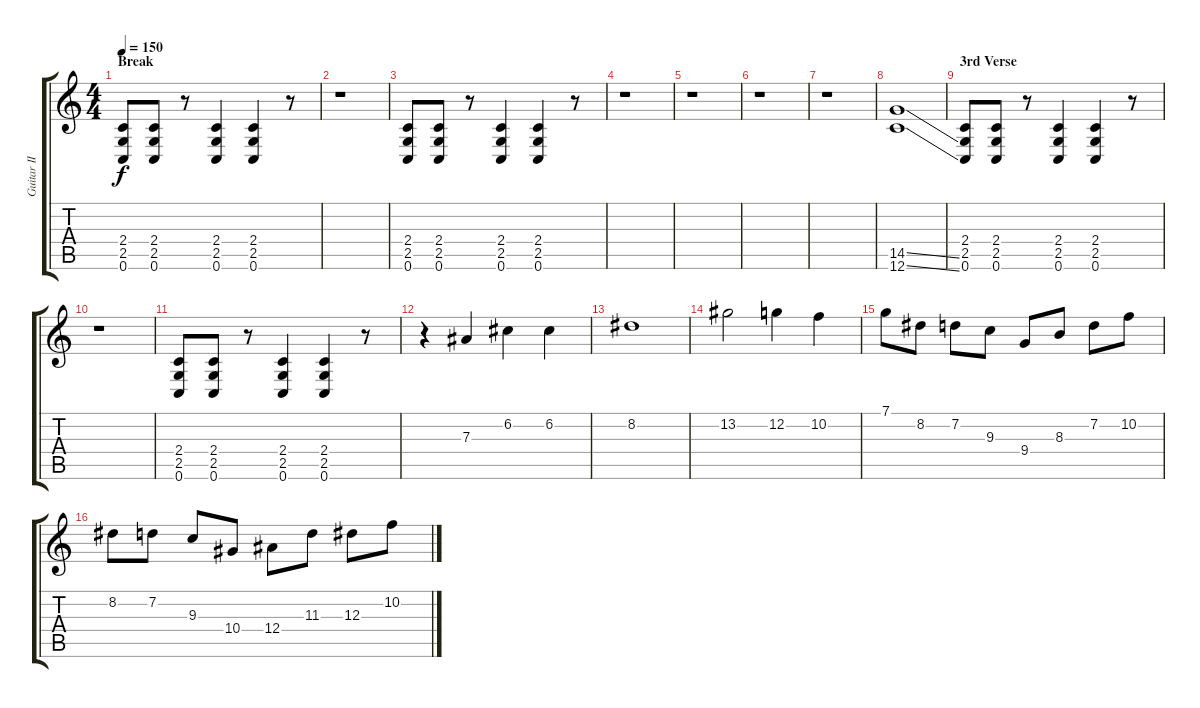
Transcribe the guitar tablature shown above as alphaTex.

\track ("Guitar II" "Guitar II") {instrument distortionguitar}
\staff {score tabs}
\tuning (C4 G3 Eb3 Bb2 F2 C2) {hide}
\ts (4 4)
\section ("" "Break")
\tempo 150
\clef g2
\ks c
(2.4 2.5 0.6).8{dy f volume 13} (2.4 2.5 0.6).8 r.8 (2.4 2.5 0.6).4 (2.4 2.5 0.6).4 r.8 |
r.1 |
(2.4 2.5 0.6).8 (2.4 2.5 0.6).8 r.8 (2.4 2.5 0.6).4 (2.4 2.5 0.6).4 r.8 |
r.1 |
r.1 |
r.1 |
r.1 |
(14.5{ss} 12.6{ss}).1 |
\section ("" "3rd Verse")
(2.4 2.5 0.6).8 (2.4 2.5 0.6).8 r.8 (2.4 2.5 0.6).4 (2.4 2.5 0.6).4 r.8 |
r.1 |
(2.4 2.5 0.6).8 (2.4 2.5 0.6).8 r.8 (2.4 2.5 0.6).4 (2.4 2.5 0.6).4 r.8 |
r.4 7.3.4 6.2.4 6.2.4 |
8.2.1 |
13.2.2 12.2.4 10.2.4 |
7.1.8 8.2.8 7.2.8 9.3.8 9.4.8 8.3.8 7.2.8 10.2.8 |
8.2.8 7.2.8 9.3.8 10.4.8 12.4.8 11.3.8 12.3.8 10.2.8
